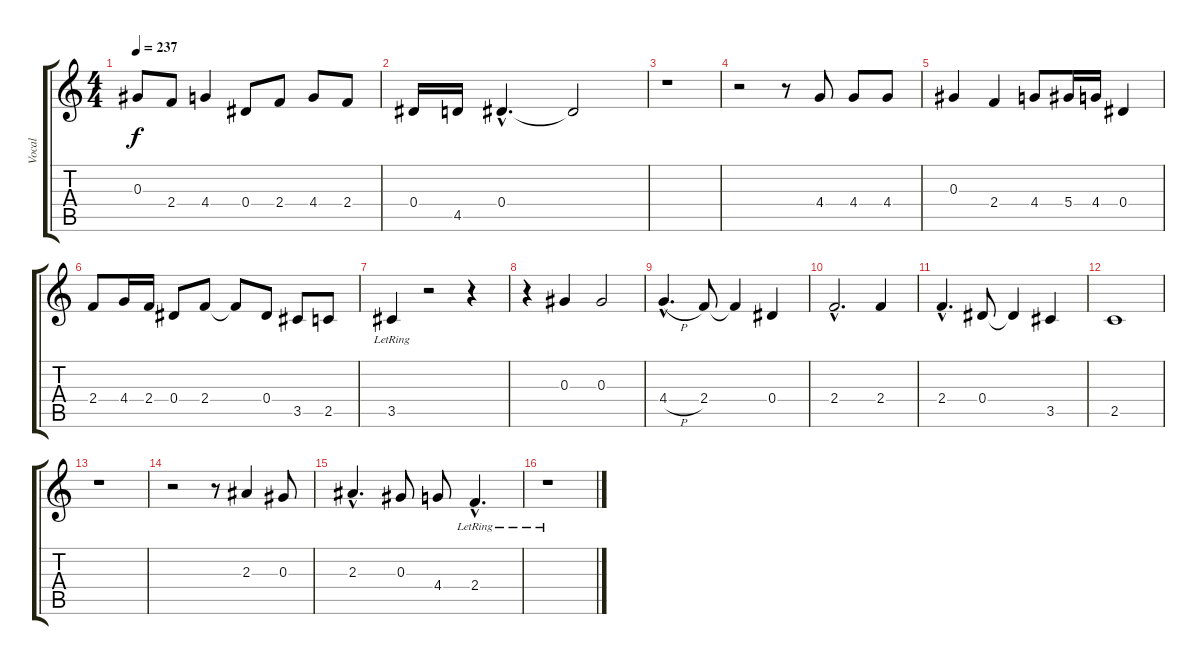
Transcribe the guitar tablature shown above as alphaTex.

\track ("Vocal" "Vocal") {instrument distortionguitar}
\staff {score tabs}
\tuning (F4 C4 Ab3 Eb3 Bb2 F2) {hide}
\ts (4 4)
\tempo 237
\clef g2
\ks c
0.3{t}.8{dy f} 2.4.8 4.4.4 0.4.8 2.4.8 4.4.8 2.4.8 |
0.4.16 4.5.16 0.4{hac}.4{d} 0.4{t}.2 |
r.1 |
r.2 r.8 4.4.8 4.4.8 4.4.8 |
0.3.4 2.4.4 4.4.8 5.4.16 4.4.16 0.4.4 |
2.4.8 4.4.16 2.4.16 0.4.8 2.4.8 2.4{t}.8 0.4.8 3.5.8 2.5.8 |
3.5{lr}.4 r.2 r.4 |
r.4 0.3.4 0.3.2 |
4.4{h hac}.4{d} 2.4.8 2.4{t}.4 0.4.4 |
2.4{hac}.2{d} 2.4.4 |
2.4{hac}.4{d} 0.4.8 0.4{t}.4 3.5.4 |
2.5.1 |
r.1 |
r.2 r.8 2.3.4 0.3.8 |
2.3{hac}.4{d} 0.3.8 4.4.8 2.4{hac lr}.4{d} |
r.1
